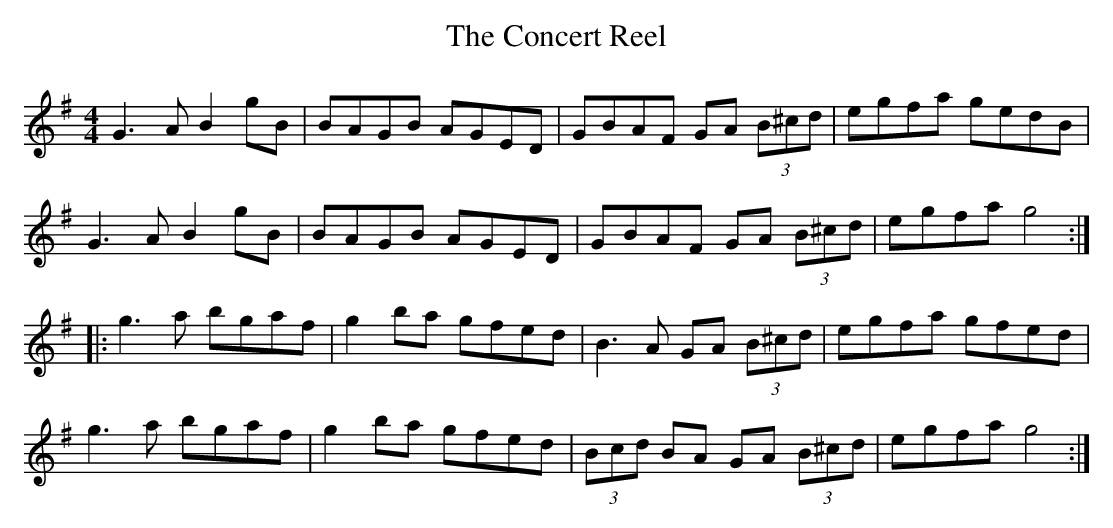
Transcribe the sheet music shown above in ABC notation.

X:1
T:The Concert Reel
M:4/4
K:G
G3A B2gB|BAGB AGED|GBAF GA (3B^cd|egfa gedB|
G3A B2gB|BAGB AGED|GBAF GA (3B^cd|egfa g4:|
|:g3a bgaf|g2ba gfed|B3A GA (3B^cd|egfa gfed|
g3a bgaf|g2ba gfed|(3Bcd BA GA (3B^cd|egfa g4:|
